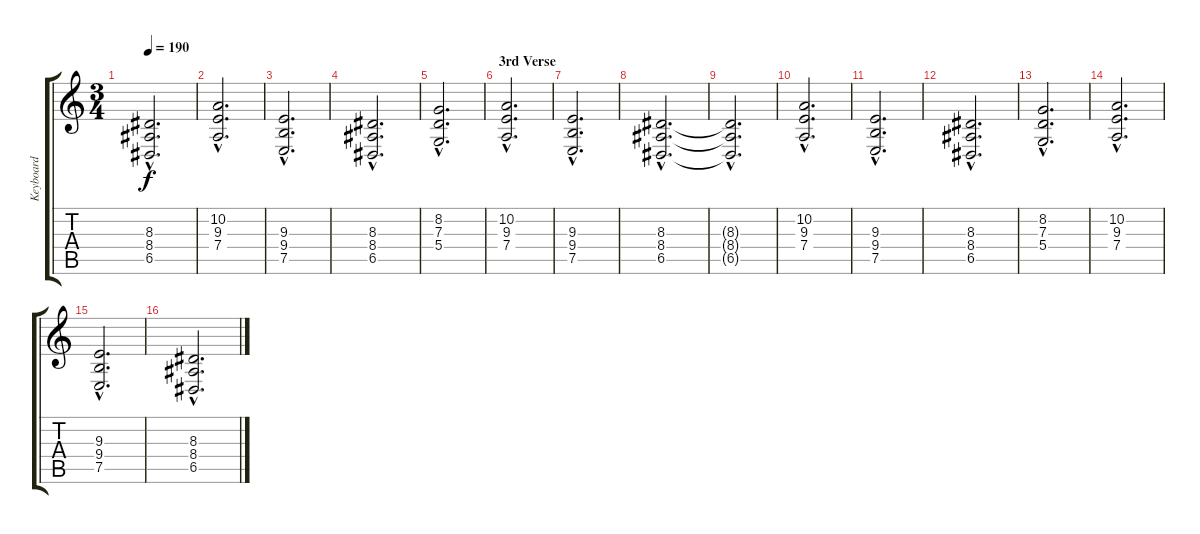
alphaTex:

\track ("Keyboard" "Keyboard") {instrument choiraahs}
\staff {score tabs}
\tuning (E4 B3 G3 D3 A2 E2) {hide}
\ts (3 4)
\tempo 190
\clef g2
\ks c
(8.3{hac t} 8.4{hac t} 6.5{hac t}).2{d dy f} |
(10.2{hac} 9.3{hac} 7.4{hac}).2{d} |
(9.3{hac} 9.4{hac} 7.5{hac}).2{d} |
(8.3{hac} 8.4{hac} 6.5{hac}).2{d} |
(8.2{hac} 7.3{hac} 5.4{hac}).2{d} |
\section ("" "3rd Verse")
(10.2{hac} 9.3{hac} 7.4{hac}).2{d} |
(9.3{hac} 9.4{hac} 7.5{hac}).2{d} |
(8.3{hac} 8.4{hac} 6.5{hac}).2{d} |
(8.3{hac t} 8.4{hac t} 6.5{hac t}).2{d} |
(10.2{hac} 9.3{hac} 7.4{hac}).2{d} |
(9.3{hac} 9.4{hac} 7.5{hac}).2{d} |
(8.3{hac} 8.4{hac} 6.5{hac}).2{d} |
(8.2{hac} 7.3{hac} 5.4{hac}).2{d} |
(10.2{hac} 9.3{hac} 7.4{hac}).2{d} |
(9.3{hac} 9.4{hac} 7.5{hac}).2{d} |
(8.3{hac} 8.4{hac} 6.5{hac}).2{d}
